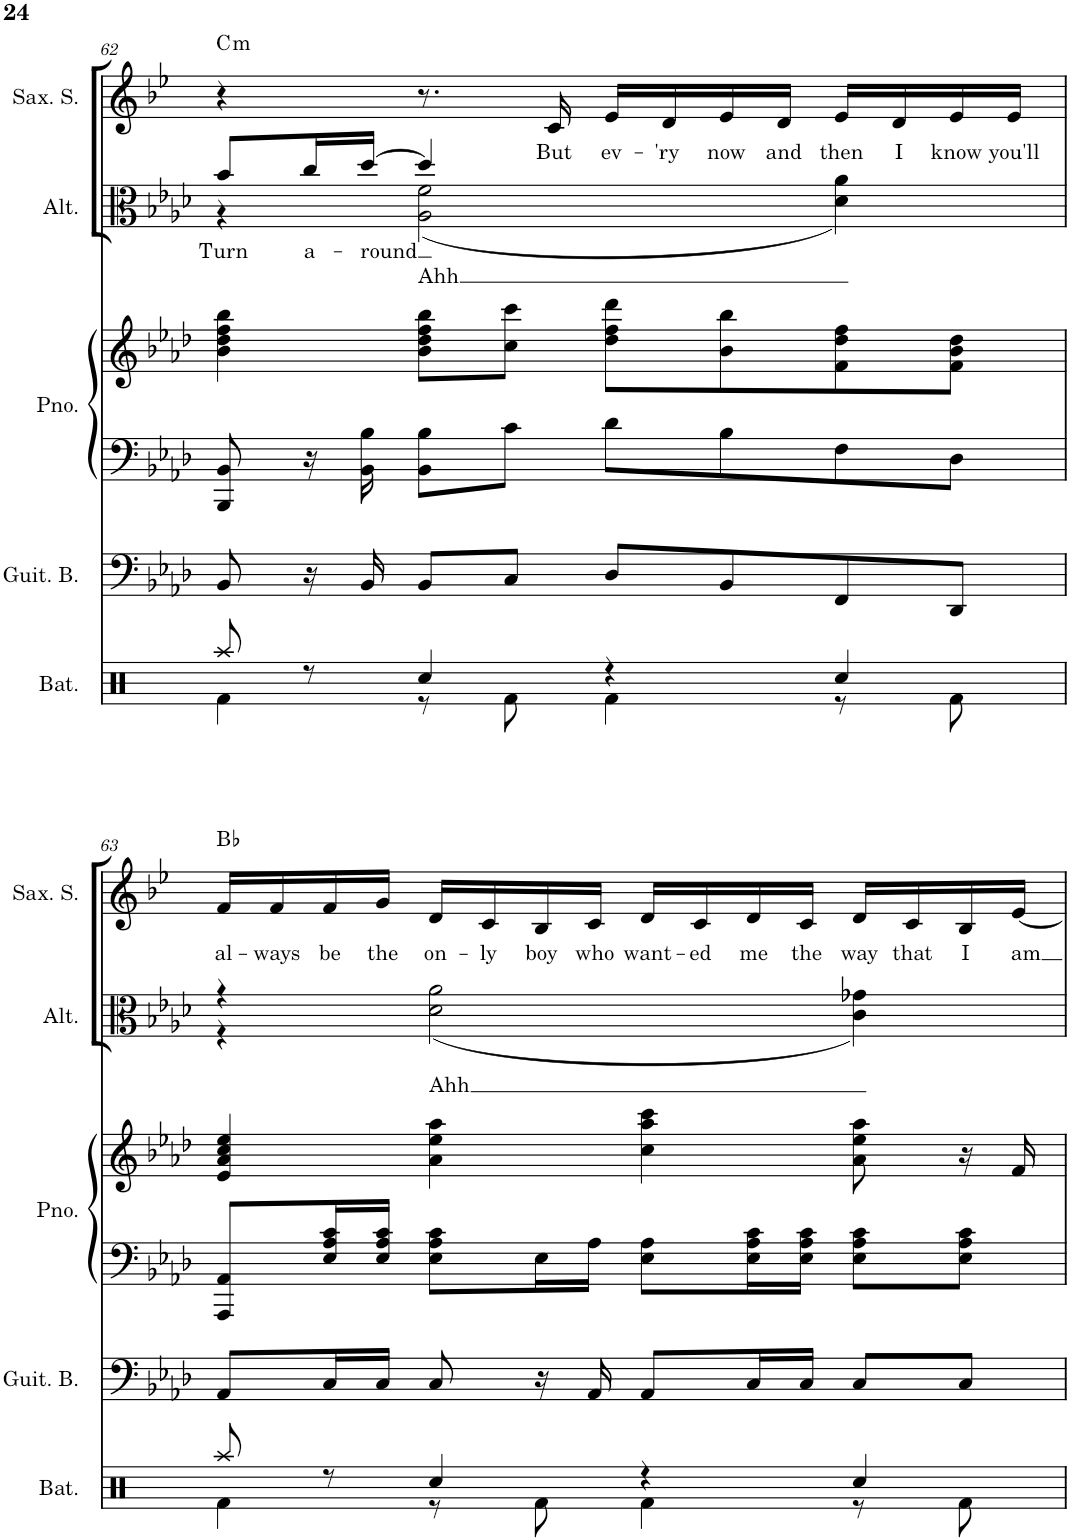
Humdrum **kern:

**kern	**kern	**kern	**kern	**kern	**text	**text	**kern	**text	**harte
*part5	*part4	*part3	*part3	*part2	*part2	*part2	*part1	*part1	*part1
*staff6	*staff5	*staff4	*staff3	*staff2	*staff2	*staff2	*staff1	*staff1	*
*I"Set de batterie	*I"Guitare basse	*I"Piano	*	*I"Altos	*	*	*I"Saxophone soprano	*	*
*I'Bat.	*I'Guit. B.	*I'Pno.	*	*I'Alt.	*	*	*I'Sax. S.	*	*
!!LO:PB:g=z
*clefX	*clefF4	*clefF4	*clefG2	*clefC3	*	*	*clefG2	*	*
*	*Trd7c12	*	*	*	*	*	*Trd1c2	*	*
*k[]	*k[b-e-a-d-]	*k[b-e-a-d-]	*k[b-e-a-d-]	*k[b-e-a-d-]	*	*	*k[b-e-]	*	*
*M4/4	*M4/4	*M4/4	*M4/4	*M4/4	*	*	*M4/4	*	*
=62	=62	=62	=62	=62	=62	=62	=62	=62	=62
*^	*	*	*	*	*	*	*	*	*
!	!	!	!	!	!	!LO:LY:b	!	!	!	!LO:H:kt=m
*	*	*	*	*	*^	*	*	*	*	*
8Raa/	4Rf\	8BB-/	8BBB-/ 8BB-/	4b-\ 4dd-\ 4ff\ 4bb-\	8b-/L	4r	Turn	.	4r	.	C:min
!	!	!	!	!	!	!	!LO:LY:b	!	!	!	!
8r	.	16r	16r	.	16cc/L	.	a-	.	.	.	.
!	!	!	!	!	!	!	!LO:LY:b	!	!	!	!
.	.	16BB-/	16BB-\ 16B-\	.	[>16dd-/JJ	.	-round	.	.	.	.
!	!	!	!	!	!	!	!	!LO:LY:b	!	!	!
4Rcc/	8r	8BB-/L	8BB-\ 8B-\L	8b-\ 8dd-\ 8ff\ 8bb-\L	4dd-/]	(2A-\ 2f\	.	Ahh	8.r	.	.
.	8Rf\	8C/J	8c\J	8cc\ 8ccc\J	.	.	.	.	.	.	.
!	!	!	!	!	!	!	!	!	!	!LO:LY:b	!
.	.	.	.	.	.	.	.	.	16c/	But	.
!	!	!	!	!	!	!	!	!	!	!LO:LY:b	!
4r	4Rf\	8D-/L	8d-\L	8dd-\ 8ff\ 8ddd-\L	2ryy	.	.	.	16e-/LL	ev-	.
!	!	!	!	!	!	!	!	!	!	!LO:LY:b	!
.	.	.	.	.	.	.	.	.	16d/	-'ry	.
!	!	!	!	!	!	!	!	!	!	!LO:LY:b	!
.	.	8BB-/	8B-\	8b-\ 8bb-\	.	.	.	.	16e-/	now	.
!	!	!	!	!	!	!	!	!	!	!LO:LY:b	!
.	.	.	.	.	.	.	.	.	16d/JJ	and	.
!	!	!	!	!	!	!	!	!	!	!LO:LY:b	!
4Rcc/	8r	8FF/	8F\	8f\ 8dd-\ 8ff\	.	4d-\ 4a-\)	.	.	16e-/LL	then	.
!	!	!	!	!	!	!	!	!	!	!LO:LY:b	!
.	.	.	.	.	.	.	.	.	16d/	I	.
!	!	!	!	!	!	!	!	!	!	!LO:LY:b	!
.	8Rf\	8DD-/J	8D-\J	8f\ 8b-\ 8dd-\J	.	.	.	.	16e-/	know	.
!	!	!	!	!	!	!	!	!	!	!LO:LY:b	!
.	.	.	.	.	.	.	.	.	16e-/JJ	you'll	.
!!LO:LB:g=z
=63	=63	=63	=63	=63	=63	=63	=63	=63	=63	=63	=63
!	!	!	!	!	!	!	!	!	!	!LO:LY:b	!
8Raa/	4Rf\	8AA-/L	8AAA-/ 8AA-/L	4e-/ 4a-/ 4cc/ 4ee-/	4r	4r	.	.	16f/LL	al-	Bb:maj
!	!	!	!	!	!	!	!	!	!	!LO:LY:b	!
.	.	.	.	.	.	.	.	.	16f/	-ways	.
!	!	!	!	!	!	!	!	!	!	!LO:LY:b	!
8r	.	16C/L	16E-/ 16A-/ 16c/L	.	.	.	.	.	16f/	be	.
!	!	!	!	!	!	!	!	!	!	!LO:LY:b	!
.	.	16C/JJ	16E-/ 16A-/ 16c/JJ	.	.	.	.	.	16g/JJ	the	.
!	!	!	!	!	!	!	!	!LO:LY:b	!	!LO:LY:b	!
4Rcc/	8r	8C/	8E-\ 8A-\ 8c\L	4a-\ 4ee-\ 4aa-\	4ryy	(2d-\ 2a-\	.	Ahh	16d/LL	on-	.
!	!	!	!	!	!	!	!	!	!	!LO:LY:b	!
.	.	.	.	.	.	.	.	.	16c/	-ly	.
!	!	!	!	!	!	!	!	!	!	!LO:LY:b	!
.	8Rf\	16r	16E-\L	.	.	.	.	.	16B-/	boy	.
!	!	!	!	!	!	!	!	!	!	!LO:LY:b	!
.	.	16AA-/	16A-\JJ	.	.	.	.	.	16c/JJ	who	.
!	!	!	!	!	!	!	!	!	!	!LO:LY:b	!
4r	4Rf\	8AA-/L	8E-\ 8A-\L	4cc\ 4aa-\ 4ccc\	2ryy	.	.	.	16d/LL	want-	.
!	!	!	!	!	!	!	!	!	!	!LO:LY:b	!
.	.	.	.	.	.	.	.	.	16c/	-ed	.
!	!	!	!	!	!	!	!	!	!	!LO:LY:b	!
.	.	16C/L	16E-\ 16A-\ 16c\L	.	.	.	.	.	16d/	me	.
!	!	!	!	!	!	!	!	!	!	!LO:LY:b	!
.	.	16C/JJ	16E-\ 16A-\ 16c\JJ	.	.	.	.	.	16c/JJ	the	.
!	!	!	!	!	!	!	!	!	!	!LO:LY:b	!
4Rcc/	8r	8C/L	8E-\ 8A-\ 8c\L	8a-\ 8ee-\ 8aa-\	.	4c\ 4g-X\)	.	.	16d/LL	way	.
!	!	!	!	!	!	!	!	!	!	!LO:LY:b	!
.	.	.	.	.	.	.	.	.	16c/	that	.
!	!	!	!	!	!	!	!	!	!	!LO:LY:b	!
.	8Rf\	8C/J	8E-\ 8A-\ 8c\J	16r	.	.	.	.	16B-/	I	.
!	!	!	!	!	!	!	!	!	!	!LO:LY:b	!
.	.	.	.	16f/	.	.	.	.	[16e-/JJ	am	.
*v	*v	*	*	*	*v	*v	*	*	*	*	*
=	=	=	=	=	=	=	=	=	=
*-	*-	*-	*-	*-	*-	*-	*-	*-	*-
